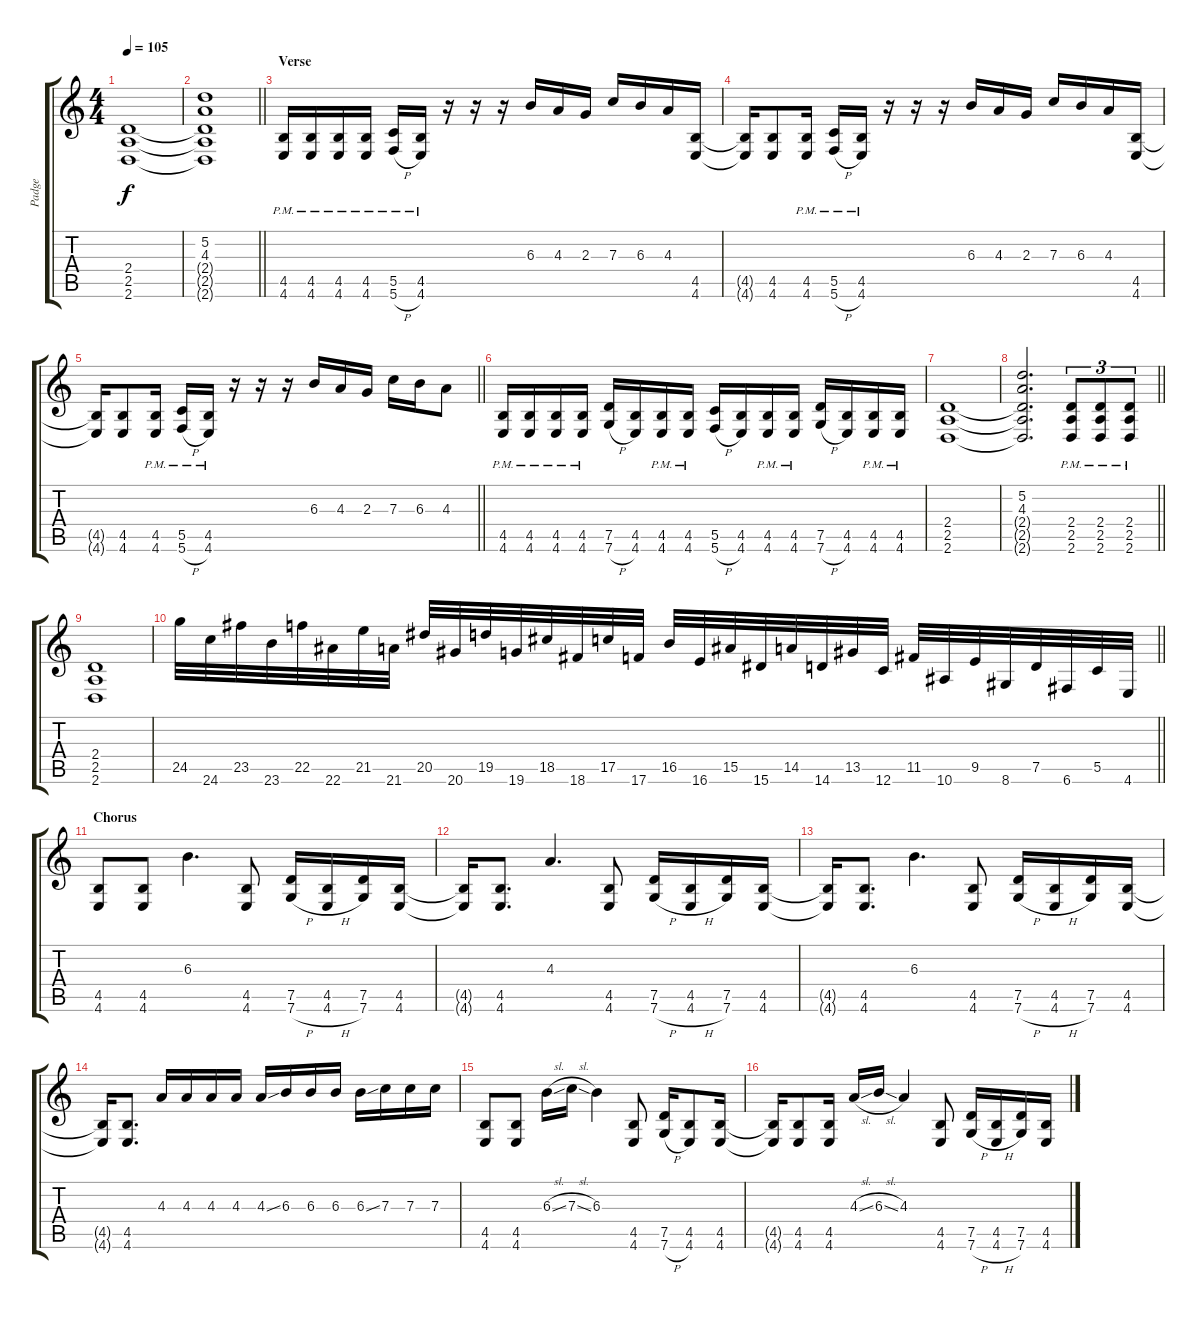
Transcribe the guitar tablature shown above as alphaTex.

\track ("Padge" "Padge") {instrument distortionguitar}
\staff {score tabs}
\tuning (D4 A3 F3 C3 G2 C2) {hide}
\ts (4 4)
\tempo 105
\clef g2
\ks c
(2.4 2.5 2.6).1{dy f} |
\barLineRight lightlight
(5.2 4.3 2.4{t} 2.5{t} 2.6{t}).1 |
\section ("" "Verse")
(4.5{pm} 4.6{pm}).16 (4.5{pm} 4.6{pm}).16 (4.5{pm} 4.6{pm}).16 (4.5{pm} 4.6{pm}).16 (5.5{pm} 5.6{h pm}).16 (4.5{pm} 4.6{pm}).16 r.16 r.16 r.16 6.3.16 4.3.16 2.3.16 7.3.16 6.3.16 4.3.16 (4.5 4.6).16 |
(4.5{t} 4.6{t}).16 (4.5 4.6).8 (4.5{pm} 4.6{pm}).16 (5.5{pm} 5.6{h pm}).16 (4.5{pm} 4.6{pm}).16 r.16 r.16 r.16 6.3.16 4.3.16 2.3.16 7.3.16 6.3.16 4.3.16 (4.5 4.6).16 |
\barLineRight lightlight
(4.5{t} 4.6{t}).16 (4.5 4.6).8 (4.5{pm} 4.6{pm}).16 (5.5{pm} 5.6{h pm}).16 (4.5{pm} 4.6{pm}).16 r.16 r.16 r.16 6.3.16 4.3.16 2.3.16 7.3.16 6.3.16 4.3.8 |
(4.5{pm} 4.6{pm}).16 (4.5{pm} 4.6{pm}).16 (4.5{pm} 4.6{pm}).16 (4.5{pm} 4.6{pm}).16 (7.5 7.6{h}).16 (4.5 4.6).16 (4.5{pm} 4.6{pm}).16 (4.5{pm} 4.6{pm}).16 (5.5 5.6{h}).16 (4.5 4.6).16 (4.5{pm} 4.6{pm}).16 (4.5{pm} 4.6{pm}).16 (7.5 7.6{h}).16 (4.5 4.6).16 (4.5{pm} 4.6{pm}).16 (4.5{pm} 4.6{pm}).16 |
(2.4 2.5 2.6).1 |
\barLineRight lightlight
(5.2 4.3 2.4{t} 2.5{t} 2.6{t}).2{d} (2.4{pm} 2.5{pm} 2.6{pm}).8{tu (3 2)} (2.4{pm} 2.5{pm} 2.6{pm}).8{tu (3 2)} (2.4{pm} 2.5{pm} 2.6{pm}).8{tu (3 2)} |
(2.4 2.5 2.6).1 |
\barLineRight lightlight
24.5.32{instrument guitarfretnoise} 24.6.32 23.5.32 23.6.32 22.5.32 22.6.32 21.5.32 21.6.32 20.5.32 20.6.32 19.5.32 19.6.32 18.5.32 18.6.32 17.5.32 17.6.32 16.5.32 16.6.32 15.5.32 15.6.32 14.5.32 14.6.32 13.5.32 12.6.32 11.5.32 10.6.32 9.5.32 8.6.32 7.5.32 6.6.32 5.5.32 4.6.32 |
\section ("" "Chorus")
(4.5 4.6).8{instrument distortionguitar} (4.5 4.6).8 6.3.4{d} (4.5 4.6).8 (7.5 7.6{h}).16 (4.5 4.6{h}).16 (7.5 7.6).16 (4.5 4.6).16 |
(4.5{t} 4.6{t}).16 (4.5 4.6).8{d} 4.3.4{d} (4.5 4.6).8 (7.5 7.6{h}).16 (4.5 4.6{h}).16 (7.5 7.6).16 (4.5 4.6).16 |
(4.5{t} 4.6{t}).16 (4.5 4.6).8{d} 6.3.4{d} (4.5 4.6).8 (7.5 7.6{h}).16 (4.5 4.6{h}).16 (7.5 7.6).16 (4.5 4.6).16 |
(4.5{t} 4.6{t}).16 (4.5 4.6).8{d} 4.3.16 4.3.16 4.3.16 4.3.16 4.3{ss}.16 6.3.16 6.3.16 6.3.16 6.3{ss}.16 7.3.16 7.3.16 7.3.16 |
(4.5 4.6).8 (4.5 4.6).8 6.3{sl}.16 7.3{sl}.16 6.3.4 (4.5 4.6).8 (7.5 7.6{h}).16 (4.5 4.6).8 (4.5 4.6).16 |
(4.5{t} 4.6{t}).16 (4.5 4.6).8 (4.5 4.6).16 4.3{sl}.16 6.3{sl}.16 4.3.4 (4.5 4.6).8 (7.5 7.6{h}).16 (4.5 4.6{h}).16 (7.5 7.6).16 (4.5 4.6).16
